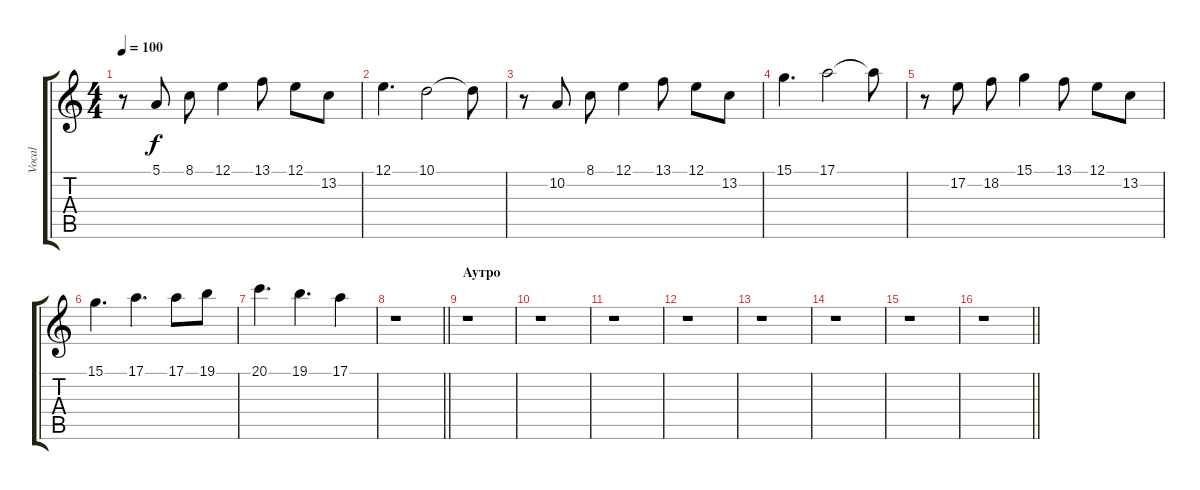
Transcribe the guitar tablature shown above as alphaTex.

\track ("Vocal" "Vocal") {instrument altosax}
\staff {score tabs}
\tuning (E4 B3 G3 D3 A2 E2) {hide}
\ts (4 4)
\tempo 100
\clef g2
\ks c
r.8{dy f} 5.1.8 8.1.8 12.1.4 13.1.8 12.1.8 13.2.8 |
12.1.4{d} 10.1.2 10.1{t}.8 |
r.8 10.2.8 8.1.8 12.1.4 13.1.8 12.1.8 13.2.8 |
15.1.4{d} 17.1.2 17.1{t}.8 |
r.8 17.2.8 18.2.8 15.1.4 13.1.8 12.1.8 13.2.8 |
15.1.4{d} 17.1.4{d} 17.1.8 19.1.8 |
20.1.4{d} 19.1.4{d} 17.1.4 |
\barLineRight lightlight
r.1 |
\section ("" "Аутро")
r.1 |
r.1 |
r.1 |
r.1 |
r.1 |
r.1 |
r.1 |
\barLineRight lightlight
r.1
